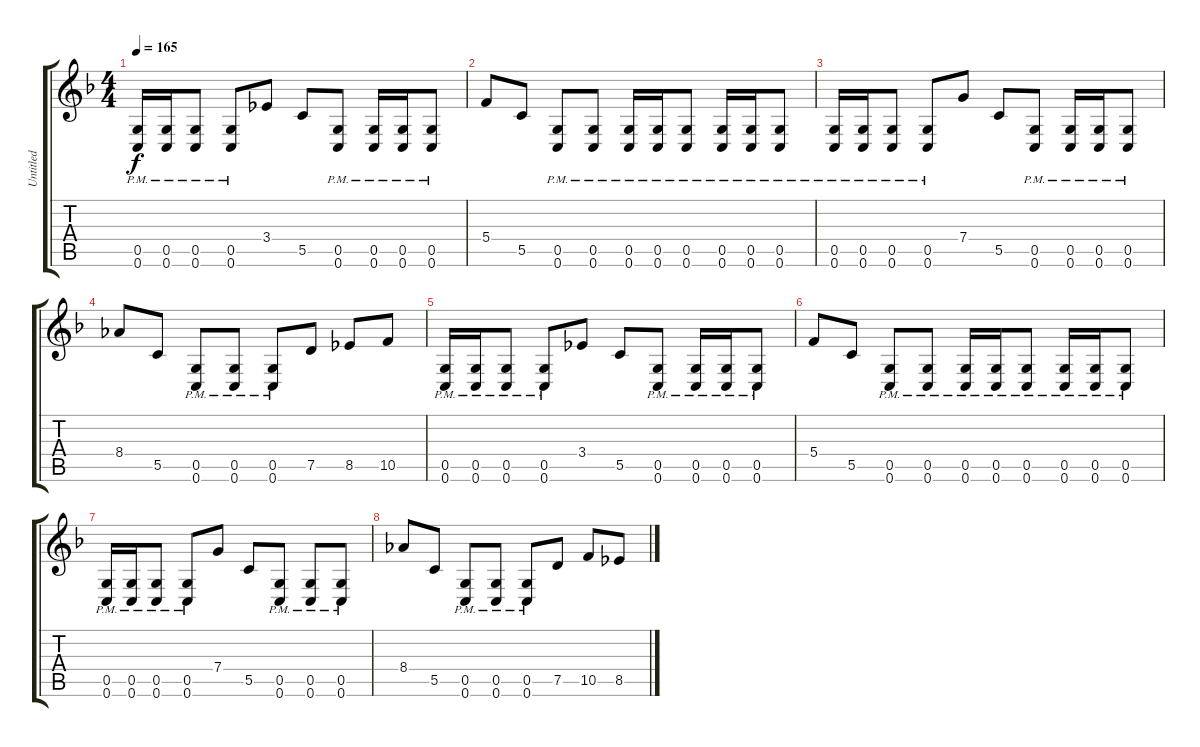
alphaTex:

\track ("Untitled" "Untitled") {instrument distortionguitar}
\staff {score tabs}
\tuning (D4 A3 F3 C3 G2 C2) {hide}
\ts (4 4)
\tempo 165
\clef g2
\ks f
(0.5{pm} 0.6{pm}).16{dy f} (0.5{pm} 0.6{pm}).16 (0.5{pm} 0.6{pm}).8 (0.5{pm} 0.6{pm}).8 3.4.8 5.5.8 (0.5{pm} 0.6{pm}).8 (0.5{pm} 0.6{pm}).16 (0.5{pm} 0.6{pm}).16 (0.5{pm} 0.6{pm}).8 |
5.4.8 5.5.8 (0.5{pm} 0.6{pm}).8 (0.5{pm} 0.6{pm}).8 (0.5{pm} 0.6{pm}).16 (0.5{pm} 0.6{pm}).16 (0.5{pm} 0.6{pm}).8 (0.5{pm} 0.6{pm}).16 (0.5{pm} 0.6{pm}).16 (0.5{pm} 0.6{pm}).8 |
(0.5{pm} 0.6{pm}).16 (0.5{pm} 0.6{pm}).16 (0.5{pm} 0.6{pm}).8 (0.5{pm} 0.6{pm}).8 7.4.8 5.5.8 (0.5{pm} 0.6{pm}).8 (0.5{pm} 0.6{pm}).16 (0.5{pm} 0.6{pm}).16 (0.5{pm} 0.6{pm}).8 |
8.4.8 5.5.8 (0.5{pm} 0.6{pm}).8 (0.5{pm} 0.6{pm}).8 (0.5{pm} 0.6{pm}).8 7.5.8 8.5.8 10.5.8 |
(0.5{pm} 0.6{pm}).16 (0.5{pm} 0.6{pm}).16 (0.5{pm} 0.6{pm}).8 (0.5{pm} 0.6{pm}).8 3.4.8 5.5.8 (0.5{pm} 0.6{pm}).8 (0.5{pm} 0.6{pm}).16 (0.5{pm} 0.6{pm}).16 (0.5{pm} 0.6{pm}).8 |
5.4.8 5.5.8 (0.5{pm} 0.6{pm}).8 (0.5{pm} 0.6{pm}).8 (0.5{pm} 0.6{pm}).16 (0.5{pm} 0.6{pm}).16 (0.5{pm} 0.6{pm}).8 (0.5{pm} 0.6{pm}).16 (0.5{pm} 0.6{pm}).16 (0.5{pm} 0.6{pm}).8 |
(0.5{pm} 0.6{pm}).16 (0.5{pm} 0.6{pm}).16 (0.5{pm} 0.6{pm}).8 (0.5{pm} 0.6{pm}).8 7.4.8 5.5.8 (0.5{pm} 0.6{pm}).8 (0.5{pm} 0.6{pm}).8 (0.5{pm} 0.6{pm}).8 |
8.4.8 5.5.8 (0.5{pm} 0.6{pm}).8 (0.5{pm} 0.6{pm}).8 (0.5{pm} 0.6{pm}).8 7.5.8 10.5.8 8.5.8
